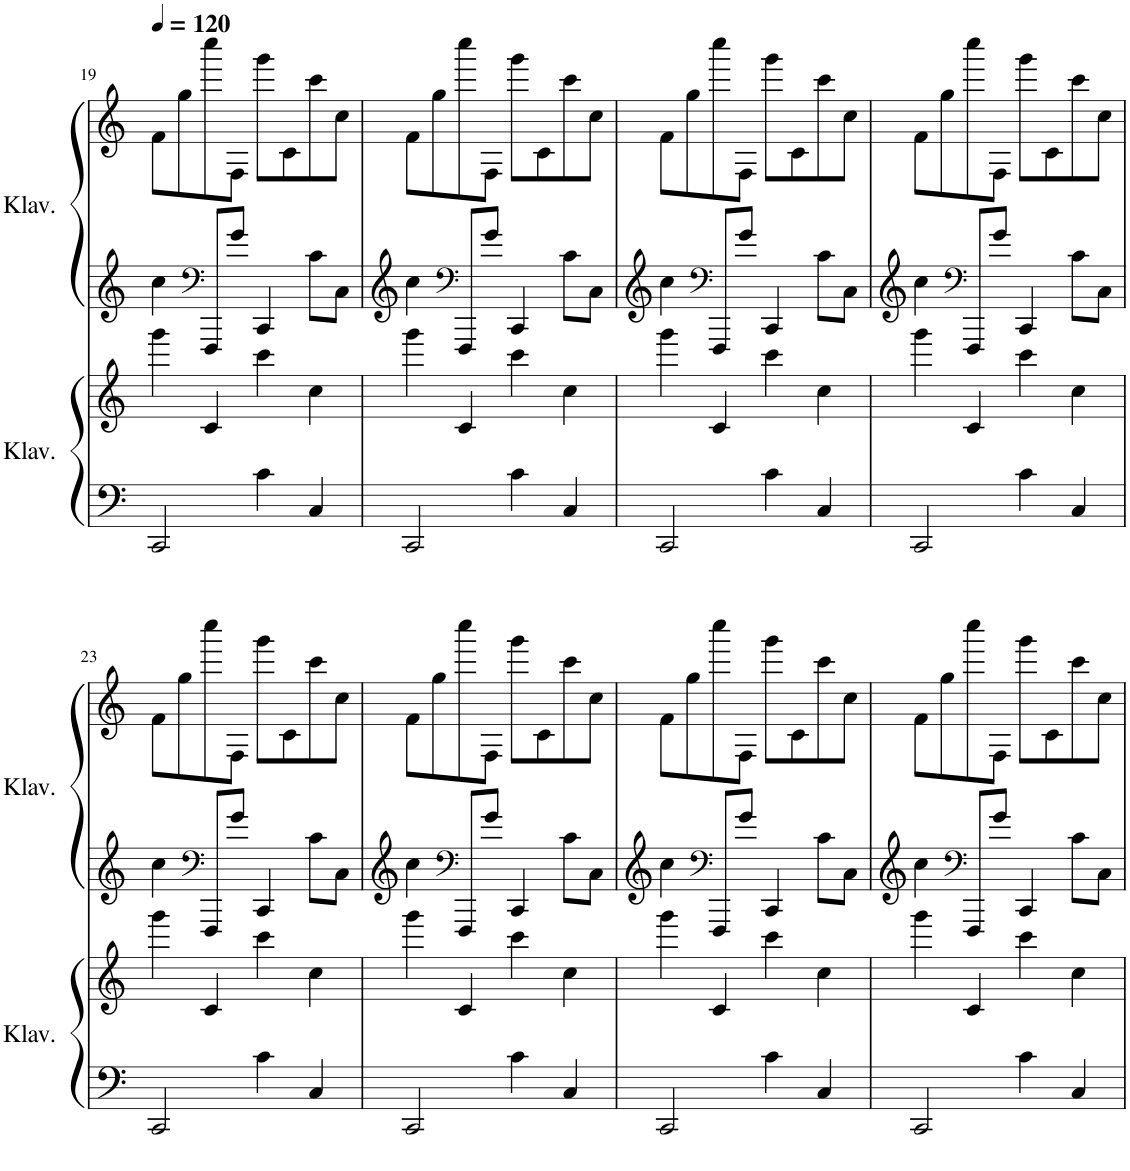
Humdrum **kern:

**kern	**kern	**kern	**kern
*part2	*part2	*part1	*part1
*staff4	*staff3	*staff2	*staff1
*I"Klavier, Piano	*	*I"Klavier, Piano	*
*I'Klav.	*	*I'Klav.	*
!!LO:PB:g=z
*clefF4	*clefG2	*clefF4	*clefG2
*k[]	*k[]	*k[]	*k[]
*M4/4	*M4/4	*M4/4	*M4/4
*MM120	*MM120	*MM120	*MM120
=19	=19	=19	=19
2CC/	4ggg\	4cc\	8f\L
.	.	.	8gg\
*	*	*clefF4	*
.	4c/	8FFF/L	8cccc\
.	.	8g/J	8F\J
4c\	4ccc\	4CC/	8ggg\L
.	.	.	8c\
4C/	4cc\	8c\L	8ccc\
.	.	8C\J	8cc\J
=20	=20	=20	=20
2CC/	4ggg\	4cc\	8f\L
.	.	.	8gg\
*	*	*clefF4	*
.	4c/	8FFF/L	8cccc\
.	.	8g/J	8F\J
4c\	4ccc\	4CC/	8ggg\L
.	.	.	8c\
4C/	4cc\	8c\L	8ccc\
.	.	8C\J	8cc\J
=21	=21	=21	=21
2CC/	4ggg\	4cc\	8f\L
.	.	.	8gg\
*	*	*clefF4	*
.	4c/	8FFF/L	8cccc\
.	.	8g/J	8F\J
4c\	4ccc\	4CC/	8ggg\L
.	.	.	8c\
4C/	4cc\	8c\L	8ccc\
.	.	8C\J	8cc\J
=22	=22	=22	=22
2CC/	4ggg\	4cc\	8f\L
.	.	.	8gg\
*	*	*clefF4	*
.	4c/	8FFF/L	8cccc\
.	.	8g/J	8F\J
4c\	4ccc\	4CC/	8ggg\L
.	.	.	8c\
4C/	4cc\	8c\L	8ccc\
.	.	8C\J	8cc\J
!!LO:LB:g=z
=23	=23	=23	=23
2CC/	4ggg\	4cc\	8f\L
.	.	.	8gg\
*	*	*clefF4	*
.	4c/	8FFF/L	8cccc\
.	.	8g/J	8F\J
4c\	4ccc\	4CC/	8ggg\L
.	.	.	8c\
4C/	4cc\	8c\L	8ccc\
.	.	8C\J	8cc\J
=24	=24	=24	=24
2CC/	4ggg\	4cc\	8f\L
.	.	.	8gg\
*	*	*clefF4	*
.	4c/	8FFF/L	8cccc\
.	.	8g/J	8F\J
4c\	4ccc\	4CC/	8ggg\L
.	.	.	8c\
4C/	4cc\	8c\L	8ccc\
.	.	8C\J	8cc\J
=25	=25	=25	=25
2CC/	4ggg\	4cc\	8f\L
.	.	.	8gg\
*	*	*clefF4	*
.	4c/	8FFF/L	8cccc\
.	.	8g/J	8F\J
4c\	4ccc\	4CC/	8ggg\L
.	.	.	8c\
4C/	4cc\	8c\L	8ccc\
.	.	8C\J	8cc\J
=26	=26	=26	=26
2CC/	4ggg\	4cc\	8f\L
.	.	.	8gg\
*	*	*clefF4	*
.	4c/	8FFF/L	8cccc\
.	.	8g/J	8F\J
4c\	4ccc\	4CC/	8ggg\L
.	.	.	8c\
4C/	4cc\	8c\L	8ccc\
.	.	8C\J	8cc\J
=	=	=	=
*-	*-	*-	*-
